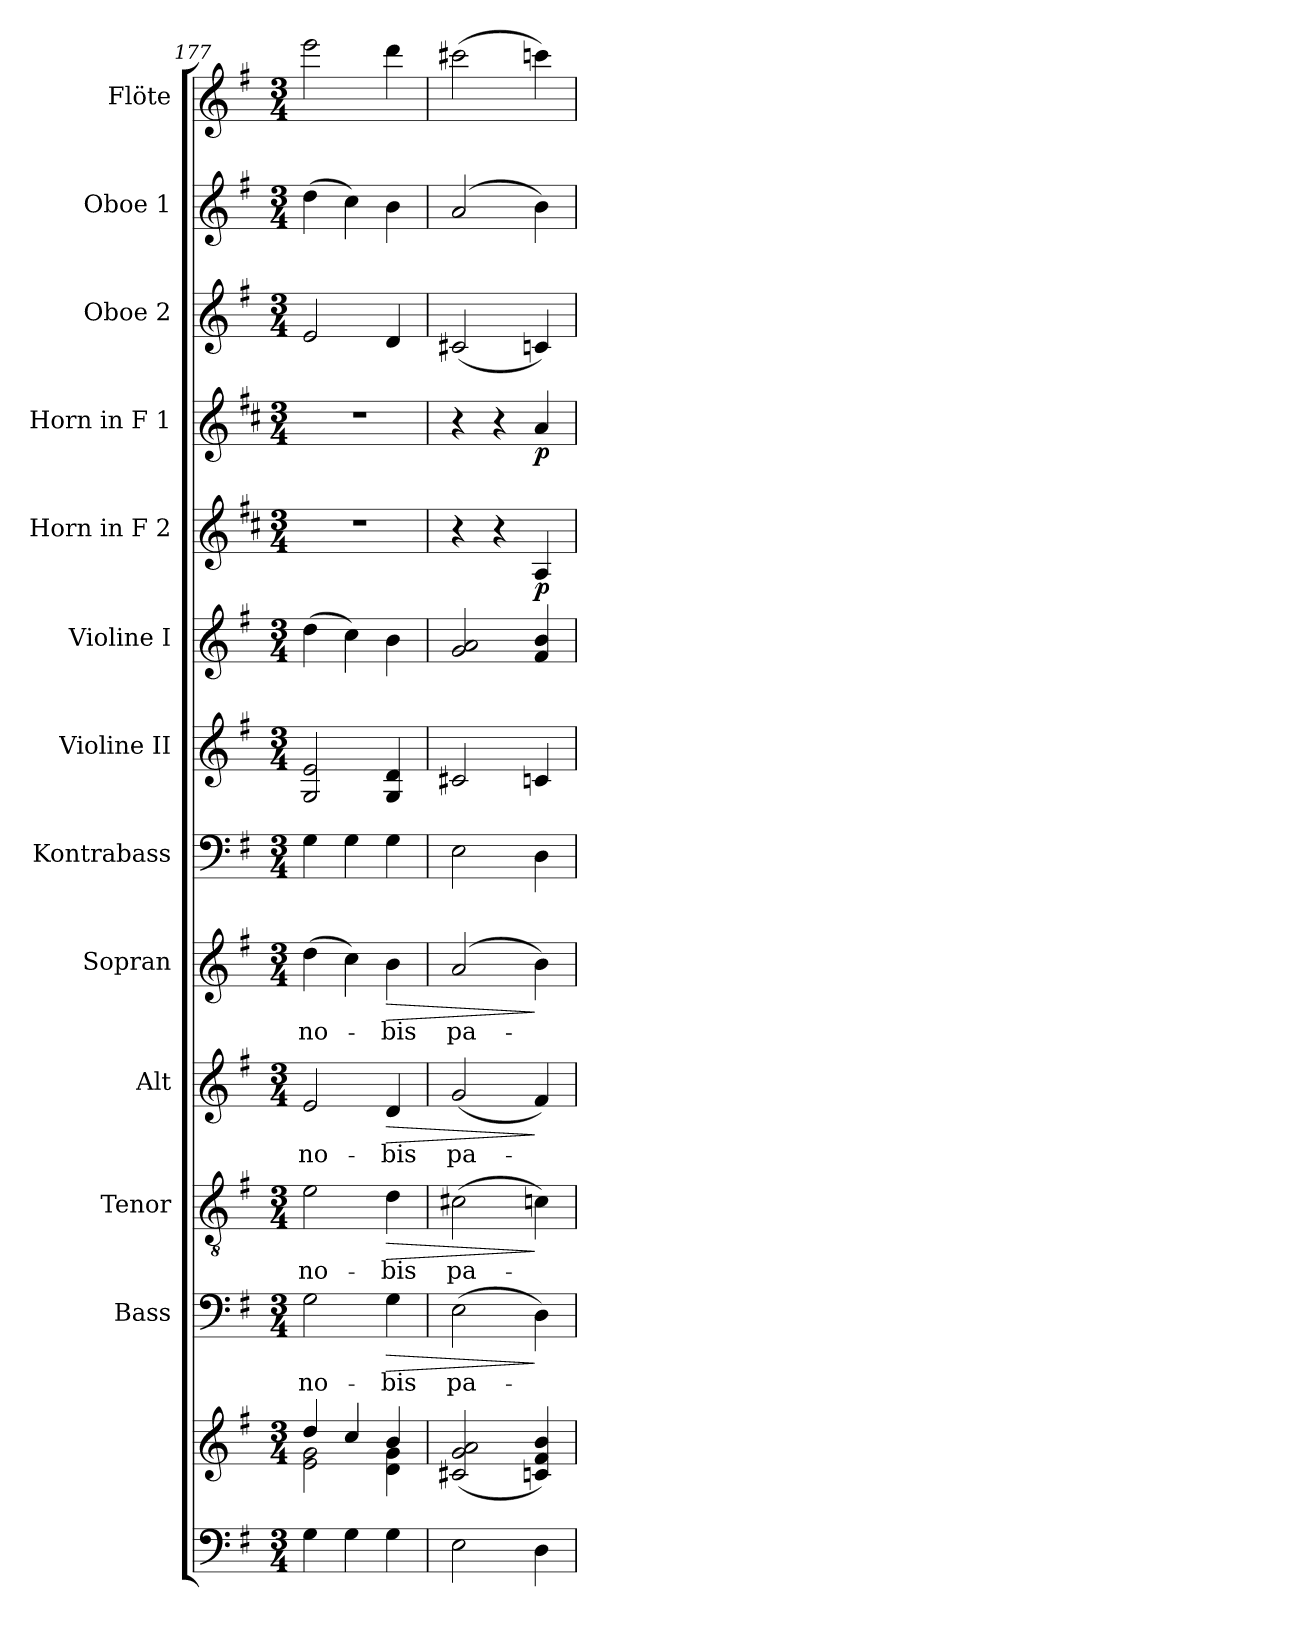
**kern	**kern	**kern	**text	**dynam	**kern	**text	**dynam	**kern	**text	**dynam	**kern	**text	**dynam	**kern	**kern	**kern	**kern	**dynam	**kern	**dynam	**kern	**kern	**kern
*part13	*part13	*part12	*part12	*part12	*part11	*part11	*part11	*part10	*part10	*part10	*part9	*part9	*part9	*part8	*part7	*part6	*part5	*part5	*part4	*part4	*part3	*part2	*part1
*staff14	*staff13	*staff12	*staff12	*staff12	*staff11	*staff11	*staff11	*staff10	*staff10	*staff10	*staff9	*staff9	*staff9	*staff8	*staff7	*staff6	*staff5	*staff5	*staff4	*staff4	*staff3	*staff2	*staff1
*	*	*I"Bass	*	*	*I"Tenor	*	*	*I"Alt	*	*	*I"Sopran	*	*	*I"Kontrabass	*I"Violine II	*I"Violine I	*I"Horn in F 2	*	*I"Horn in F 1	*	*I"Oboe 2	*I"Oboe 1	*I"Flöte
*	*	*I'B.	*	*	*I'T.	*	*	*I'A.	*	*	*I'S.	*	*	*I'Kb.	*I'Vl. II	*I'Vl. I	*	*	*	*	*I'Ob. 2	*I'Ob. 1	*I'Fl.
*clefF4	*clefG2	*clefF4	*	*	*clefGv2	*	*	*clefG2	*	*	*clefG2	*	*	*clefF4	*clefG2	*clefG2	*clefG2	*	*clefG2	*	*clefG2	*clefG2	*clefG2
*	*	*	*	*	*	*	*	*	*	*	*	*	*	*ITrd7c12	*	*	*ITrd4c7	*	*ITrd4c7	*	*	*	*
*k[f#]	*k[f#]	*k[f#]	*	*	*k[f#]	*	*	*k[f#]	*	*	*k[f#]	*	*	*k[f#]	*k[f#]	*k[f#]	*k[f#]	*	*k[f#]	*	*k[f#]	*k[f#]	*k[f#]
*G:	*G:	*G:	*	*	*G:	*	*	*G:	*	*	*G:	*	*	*G:	*G:	*G:	*G:	*	*G:	*	*G:	*G:	*G:
*M3/4	*M3/4	*M3/4	*	*	*M3/4	*	*	*M3/4	*	*	*M3/4	*	*	*M3/4	*M3/4	*M3/4	*M3/4	*	*M3/4	*	*M3/4	*M3/4	*M3/4
=177	=177	=177	=177	=177	=177	=177	=177	=177	=177	=177	=177	=177	=177	=177	=177	=177	=177	=177	=177	=177	=177	=177	=177
*	*^	*	*	*	*	*	*	*	*	*	*	*	*	*	*	*	*	*	*	*	*	*	*
!	!	!	!	!LO:LY:b	!	!	!LO:LY:b	!	!	!LO:LY:b	!	!	!LO:LY:b	!	!	!	!	!	!	!	!	!	!	!
4G\	4dd/	2e\ 2g\	2G\	no-	.	2e\	no-	.	2e/	no-	.	(>4dd\	no-	.	4GG\	2G/ 2e/	(>4dd\	2.r	.	2.r	.	2e/	(>4dd\	2eee\
4G\	4cc/	.	.	.	.	.	.	.	.	.	.	4cc\)	.	.	4GG\	.	4cc\)	.	.	.	.	.	4cc\)	.
!	!	!	!	!LO:LY:b	!LO:HP:b	!	!LO:LY:b	!LO:HP:b	!	!LO:LY:b	!LO:HP:b	!	!LO:LY:b	!LO:HP:b	!	!	!	!	!	!	!	!	!	!
4G\	4b/	4d\ 4g\	4G\	-bis	>	4d\	-bis	>	4d/	-bis	>	4b\	-bis	>	4GG\	4G/ 4d/	4b\	.	.	.	.	4d/	4b\	4ddd\
=178	=178	=178	=178	=178	=178	=178	=178	=178	=178	=178	=178	=178	=178	=178	=178	=178	=178	=178	=178	=178	=178	=178	=178	=178
!	!	!	!	!LO:LY:b	!	!	!LO:LY:b	!	!	!LO:LY:b	!	!	!LO:LY:b	!	!	!	!	!	!	!	!	!	!	!
*	*v	*v	*	*	*	*	*	*	*	*	*	*	*	*	*	*	*	*	*	*	*	*	*	*
2E\	(2c#X/ 2g/ 2a/	(>2E\	pa-	.	(>2c#X\	pa-	.	(<2g/	pa-	.	(2a/	pa-	.	2EE\	2c#X/	2g/ 2a/	4r	.	4r	.	(<2c#X/	(2a/	(>2ccc#X\
.	.	.	.	.	.	.	.	.	.	.	.	.	.	.	.	.	4r	.	4r	.	.	.	.
!	!	!	!	!	!	!	!	!	!	!	!	!	!	!	!	!	!	!LO:DY:b	!	!LO:DY:b	!	!	!
4D\	4cn/ 4f#/ 4b/)	4D\)	.	]	4cn\)	.	]	4f#/)	.	]	4b\)	.	]	4DD\	4cn/	4f#/ 4b/	4D/	p	4d/	p	4cn/)	4b\)	4cccn\)
=	=	=	=	=	=	=	=	=	=	=	=	=	=	=	=	=	=	=	=	=	=	=	=
*-	*-	*-	*-	*-	*-	*-	*-	*-	*-	*-	*-	*-	*-	*-	*-	*-	*-	*-	*-	*-	*-	*-	*-
